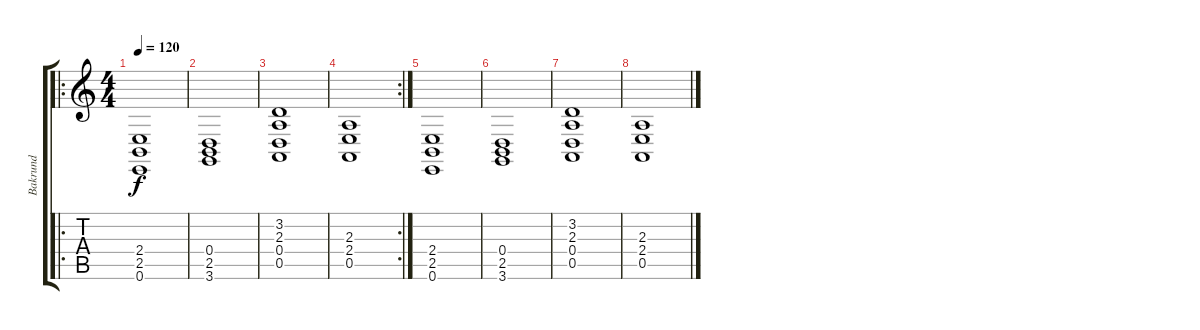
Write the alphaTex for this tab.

\track ("Bakrund" "Bakrund") {instrument stringensemble1}
\staff {score tabs}
\tuning (E4 B3 G3 D3 A2 E2) {hide}
\ro
\ts (4 4)
\tempo 120
\clef g2
\ks c
(2.4 2.5 0.6).1{dy f} |
(0.4 2.5 3.6).1 |
(3.2 2.3 0.4 0.5).1 |
\rc 2
(2.3 2.4 0.5).1 |
(2.4 2.5 0.6).1 |
(0.4 2.5 3.6).1 |
(3.2 2.3 0.4 0.5).1 |
(2.3 2.4 0.5).1
